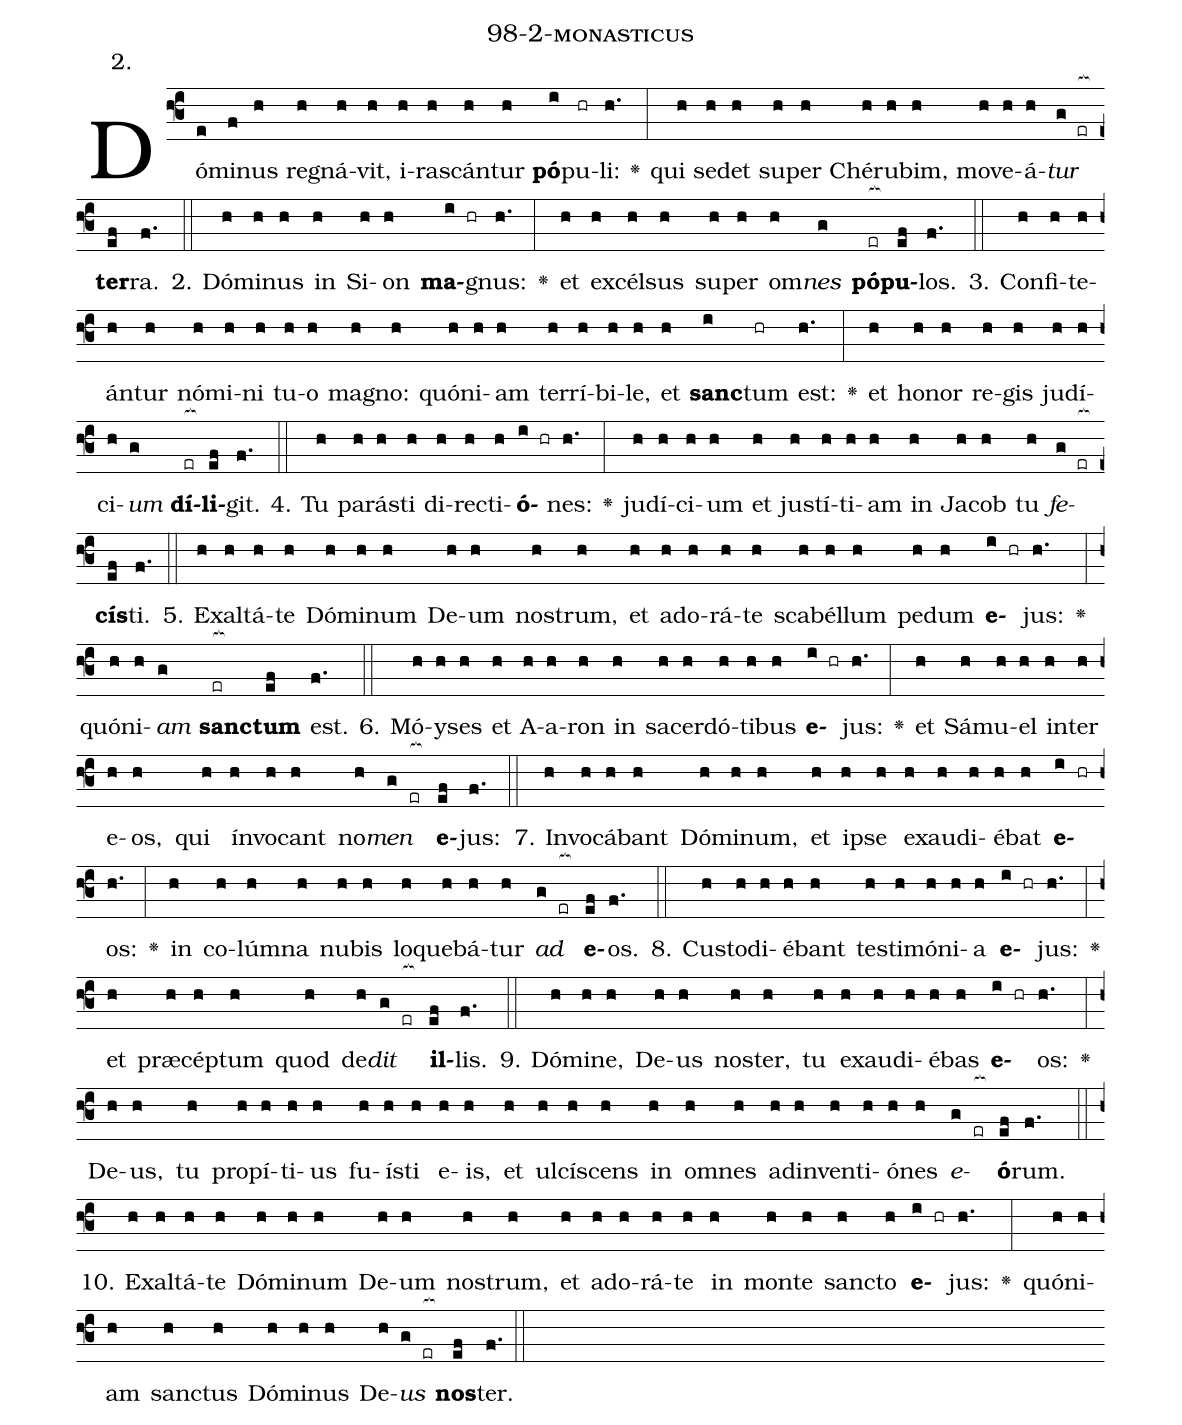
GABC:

name: 98-2-monasticus;
annotation: 2.;
%%
(f3)Dó(e)mi(f)nus(h) re(h)gná(h)vit,(h) i(h)ras(h)cán(h)tur(h) <b>pó</b>(i)pu(hr)li:(h.) <v>\greheightstar</v>(:) qui(h) se(h)det(h) su(h)per(h) Ché(h)ru(h)bim,(h) mo(h)ve(h)á(h)<i>tur</i>(g er[ocb:1{]) <b>ter</b>(ef[ocb:0}])ra.(f.) (::)
2. Dó(h)mi(h)nus(h) in(h) Si(h)on(h) <b>ma</b>(i hr)gnus:(h.) <v>\greheightstar</v>(:) et(h) ex(h)cél(h)sus(h) su(h)per(h) om(h)<i>nes</i>(g) <b>pó</b>(er[ocb:1{])<b>pu</b>(ef[ocb:0}])los.(f.) (::)
3. Con(h)fi(h)te(h)án(h)tur(h) nó(h)mi(h)ni(h) tu(h)o(h) ma(h)gno:(h) quón(h)i(h)am(h) ter(h)rí(h)bi(h)le,(h) et(h) <b>sanc</b>(i)tum(hr) est:(h.) <v>\greheightstar</v>(:) et(h) ho(h)nor(h) re(h)gis(h) ju(h)dí(h)ci(h)<i>um</i>(g) <b>dí</b>(er[ocb:1{])<b>li</b>(ef[ocb:0}])git.(f.) (::)
4. Tu(h) pa(h)rás(h)ti(h) di(h)rec(h)ti(h)<b>ó</b>(i hr)nes:(h.) <v>\greheightstar</v>(:) ju(h)dí(h)ci(h)um(h) et(h) jus(h)tí(h)ti(h)am(h) in(h) Ja(h)cob(h) tu(h) <i>fe</i>(g er[ocb:1{])<b>cís</b>(ef[ocb:0}])ti.(f.) (::)
5. Ex(h)al(h)tá(h)te(h) Dó(h)mi(h)num(h) De(h)um(h) nos(h)trum,(h) et(h) ad(h)o(h)rá(h)te(h) sca(h)bél(h)lum(h) pe(h)dum(h) <b>e</b>(i hr)jus:(h.) <v>\greheightstar</v>(:) quón(h)i(h)<i>am</i>(g) <b>sanc</b>(er[ocb:1{])<b>tum</b>(ef[ocb:0}]) est.(f.) (::)
6. Mó(h)y(h)ses(h) et(h) A(h)a(h)ron(h) in(h) sa(h)cer(h)dó(h)ti(h)bus(h) <b>e</b>(i hr)jus:(h.) <v>\greheightstar</v>(:) et(h) Sá(h)mu(h)el(h) in(h)ter(h) e(h)os,(h) qui(h) ín(h)vo(h)cant(h) no(h)<i>men</i>(g er[ocb:1{]) <b>e</b>(ef[ocb:0}])jus:(f.) (::)
7. In(h)vo(h)cá(h)bant(h) Dó(h)mi(h)num,(h) et(h) ip(h)se(h) ex(h)au(h)di(h)é(h)bat(h) <b>e</b>(i hr)os:(h.) <v>\greheightstar</v>(:) in(h) co(h)lúm(h)na(h) nu(h)bis(h) lo(h)que(h)bá(h)tur(h) <i>ad</i>(g er[ocb:1{]) <b>e</b>(ef[ocb:0}])os.(f.) (::)
8. Cus(h)to(h)di(h)é(h)bant(h) tes(h)ti(h)mó(h)ni(h)a(h) <b>e</b>(i hr)jus:(h.) <v>\greheightstar</v>(:) et(h) præ(h)cép(h)tum(h) quod(h) de(h)<i>dit</i>(g er[ocb:1{]) <b>il</b>(ef[ocb:0}])lis.(f.) (::)
9. Dó(h)mi(h)ne,(h) De(h)us(h) nos(h)ter,(h) tu(h) ex(h)au(h)di(h)é(h)bas(h) <b>e</b>(i hr)os:(h.) <v>\greheightstar</v>(:) De(h)us,(h) tu(h) pro(h)pí(h)ti(h)us(h) fu(h)ís(h)ti(h) e(h)is,(h) et(h) ul(h)cí(h)scens(h) in(h) om(h)nes(h) ad(h)in(h)ven(h)ti(h)ó(h)nes(h) <i>e</i>(g er[ocb:1{])<b>ó</b>(ef[ocb:0}])rum.(f.) (::)
10. Ex(h)al(h)tá(h)te(h) Dó(h)mi(h)num(h) De(h)um(h) nos(h)trum,(h) et(h) ad(h)o(h)rá(h)te(h) in(h) mon(h)te(h) sanc(h)to(h) <b>e</b>(i hr)jus:(h.) <v>\greheightstar</v>(:) quón(h)i(h)am(h) sanc(h)tus(h) Dó(h)mi(h)nus(h) De(h)<i>us</i>(g er[ocb:1{]) <b>nos</b>(ef[ocb:0}])ter.(f.) (::)
